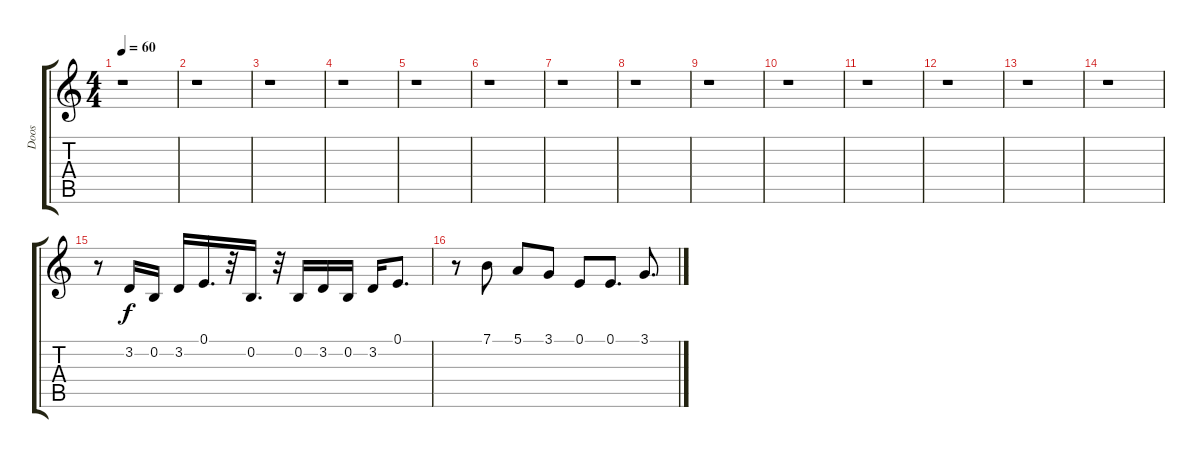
\track ("Doos" "Doos") {instrument voiceoohs}
\staff {score tabs}
\tuning (E4 B3 G3 D3 A2 E2) {hide}
\ts (4 4)
\tempo 60
\clef g2
\ks c
r.1{dy f} |
r.1 |
r.1 |
r.1 |
r.1 |
r.1 |
r.1 |
r.1 |
r.1 |
r.1 |
r.1 |
r.1 |
r.1 |
r.1 |
r.8 3.2.16 0.2.16 3.2.16 0.1.16{d} r.32 0.2.16{d} r.32 0.2.16 3.2.16 0.2.16 3.2.16 0.1.8{d} |
r.8 7.1.8 5.1.8 3.1.8 0.1.8 0.1.8{d} 3.1.8{d}
